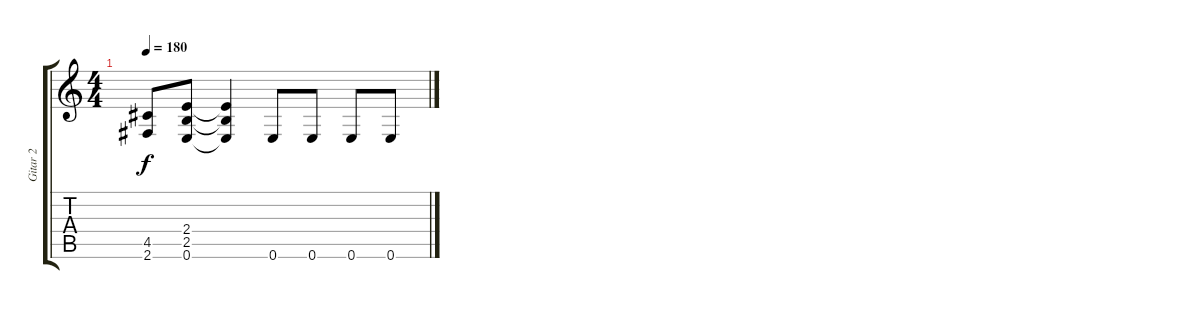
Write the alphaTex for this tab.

\track ("Gitar 2" "Gitar 2") {instrument distortionguitar}
\staff {score tabs}
\tuning (E4 B3 G3 D3 A2 E2) {hide}
\ts (4 4)
\tempo 180
\clef g2
\ks c
(4.5 2.6).8{dy f volume 1} (2.4 2.5 0.6).8 (2.4{t} 2.5{t} 0.6{t}).4 0.6.8{volume 0} 0.6.8 0.6.8 0.6.8
